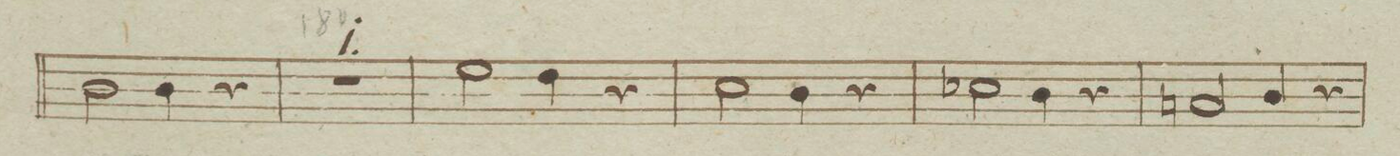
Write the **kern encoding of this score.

**kern
*I"Oboe Secondo.
*clefG2
*k[b-e-a-]
*met(c)
*M4/4
2b-\
4b-\
4r
=176
1r
=177
2ee-\
4dd\
4r
=178
2cc\
4b-\
4r
=179
2cc-X\
4b-\
4r
=180
2an/
4b-/
4r
=181
*-
